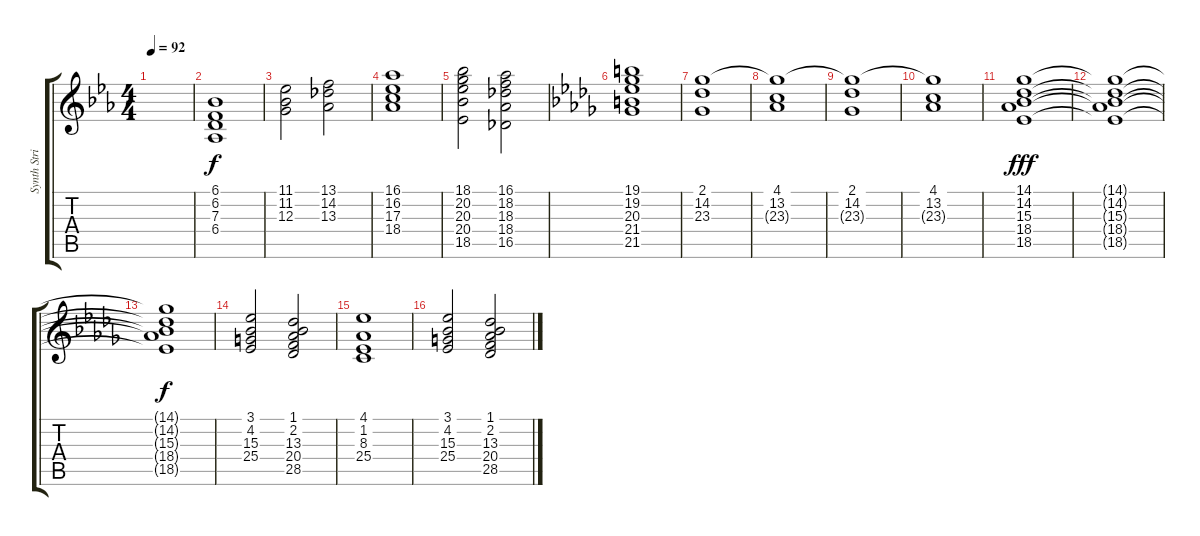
\track ("Synth Strings" "Synth Stri") {instrument synthstrings1}
\staff {score tabs}
\tuning (E4 B3 G3 D3 A2 E2) {hide}
\ts (4 4)
\tempo 92
\clef g2
\ks eb
|
(6.1 6.2 7.3 6.4).1 |
(11.1 11.2 12.3).2 (13.1 14.2 13.3).2 |
(16.1 16.2 17.3 18.4).1 |
(18.1 20.2 20.3 20.4 18.5).2 (16.1 18.2 18.3 18.4 16.5).2 |
\ks db
(19.1 19.2 20.3 21.4 21.5).1 |
(2.1 14.2 23.3).1{dy f} |
(4.1 13.2 23.3{t}).1 |
(2.1 14.2 23.3{t}).1 |
(4.1 13.2 23.3{t}).1 |
(14.1 14.2 15.3 18.4 18.5).1{dy fff} |
(14.1{t} 14.2{t} 15.3{t} 18.4{t} 18.5{t}).1 |
(14.1{t} 14.2{t} 15.3{t} 18.4{t} 18.5{t}).1{dy f} |
(3.1 4.2 15.3 25.4).2 (1.1 2.2 13.3 20.4 28.5).2 |
(4.1 1.2 8.3 25.4).1 |
(3.1 4.2 15.3 25.4).2 (1.1 2.2 13.3 20.4 28.5).2
